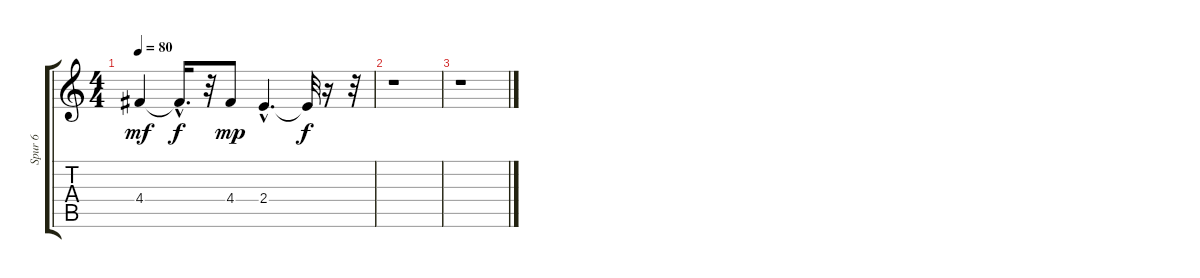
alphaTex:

\track ("Spur 6" "Spur 6") {instrument electricguitarclean}
\staff {score tabs}
\tuning (E4 B3 G3 D3 A2 E2) {hide}
\ts (4 4)
\tempo 80
\clef g2
\ks c
4.4.4{dy mf} 4.4{hac t}.16{d dy f} r.32 4.4.8{dy mp} 2.4{hac}.4{d} 2.4{t}.32{dy f} r.16 r.32 |
r.1 |
r.1
